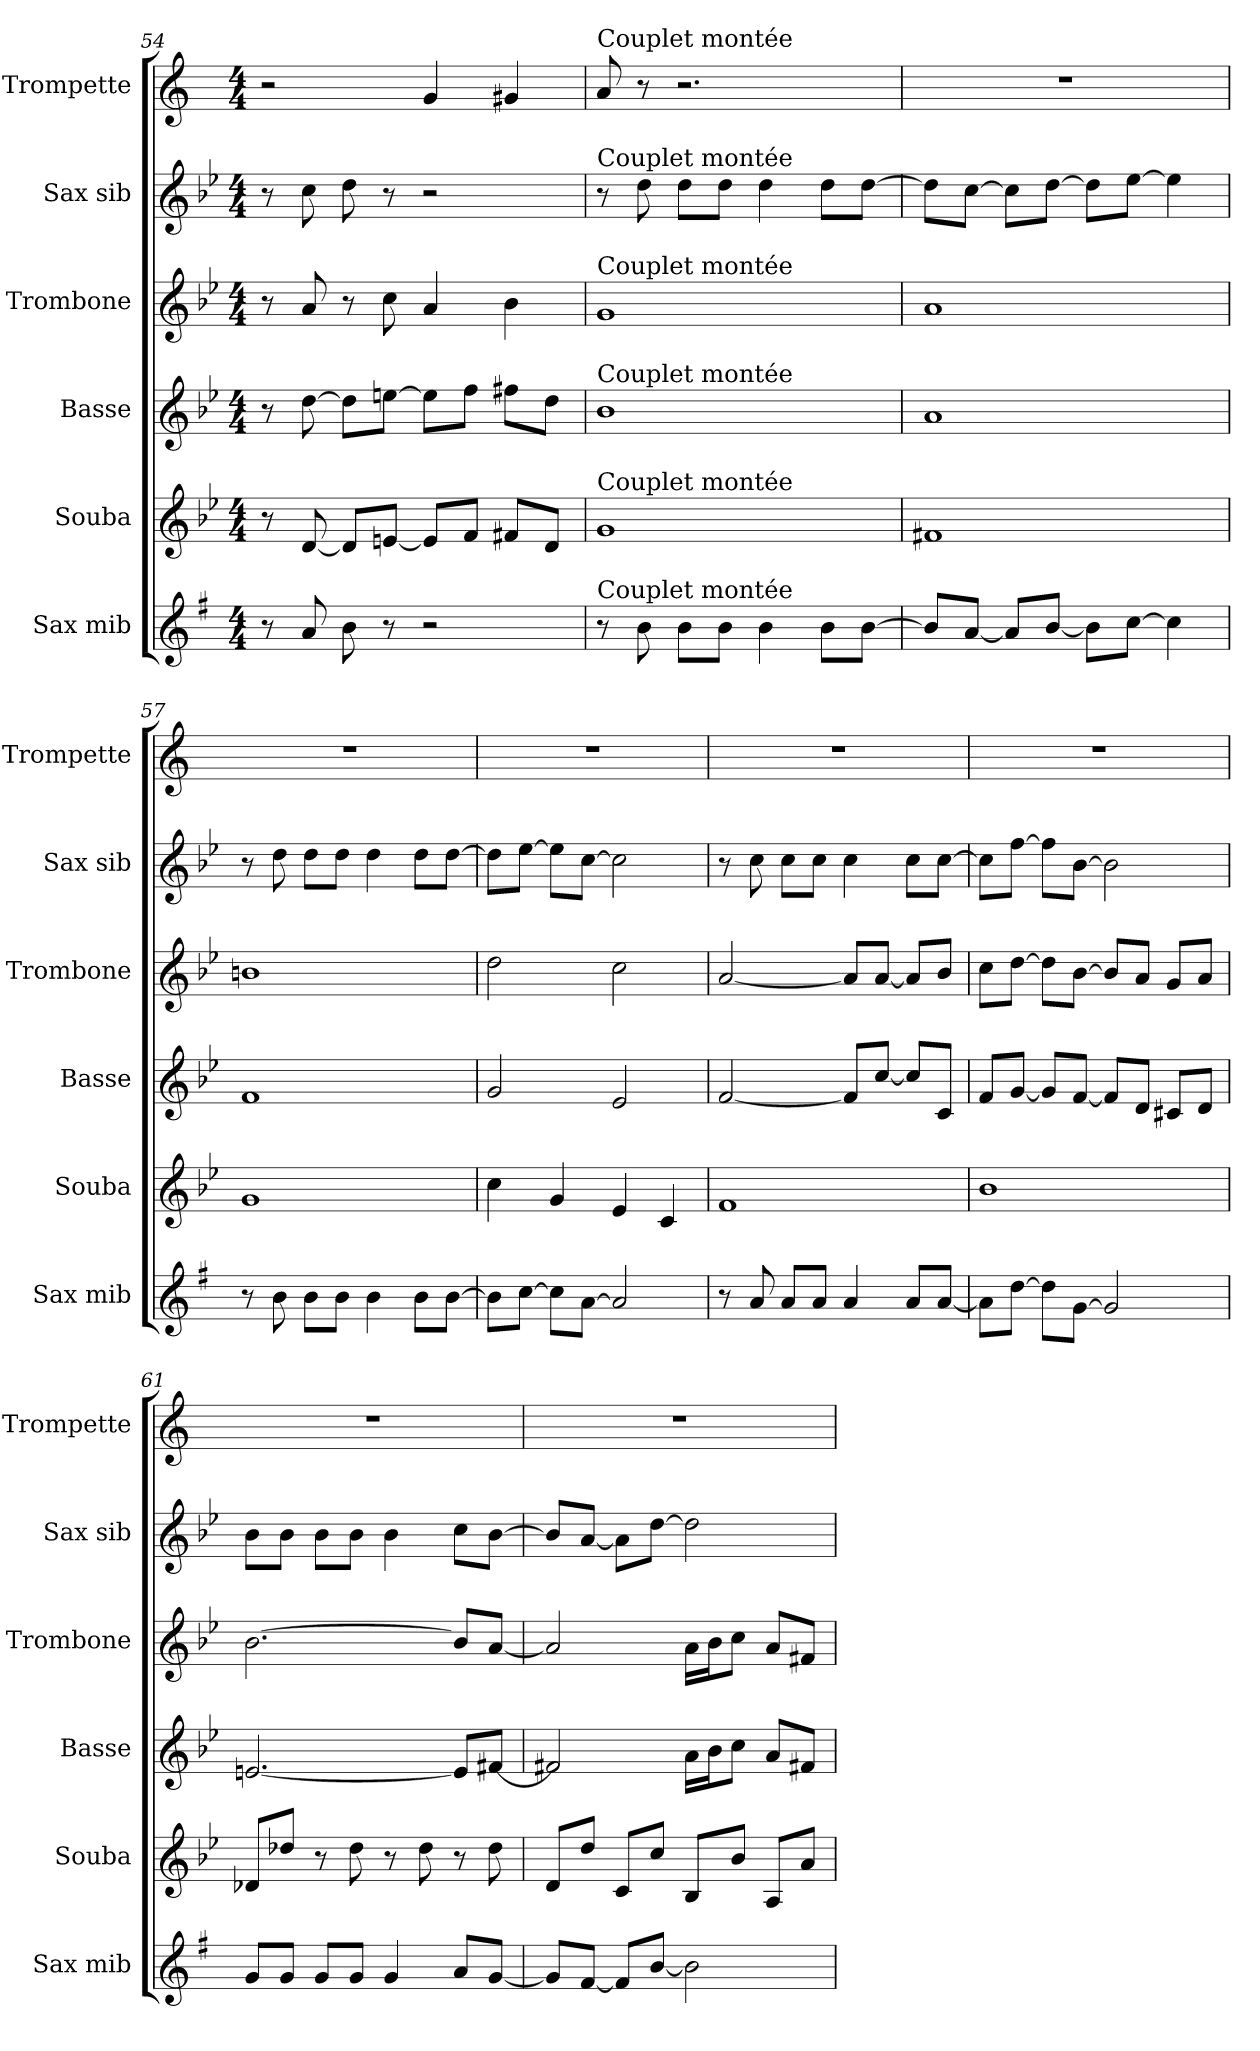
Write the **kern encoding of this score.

**kern	**kern	**kern	**kern	**kern	**kern
*part6	*part5	*part4	*part3	*part2	*part1
*staff6	*staff5	*staff4	*staff3	*staff2	*staff1
*I"Sax mib	*I"Souba	*I"Basse	*I"Trombone	*I"Sax sib	*I"Trompette
*I'Sax mib	*I'Souba	*I'Basse	*I'Trombone	*I'Sax sib	*I'Trompette
*clefG2	*clefG2	*clefG2	*clefG2	*clefG2	*clefG2
*ITrd5c9	*ITrd15c26	*ITrd8c14	*ITrd8c14	*ITrd8c14	*ITrd1c2
*k[b-e-]	*k[b-e-]	*k[b-e-]	*k[b-e-]	*k[b-e-]	*k[b-e-]
*M4/4	*M4/4	*M4/4	*M4/4	*M4/4	*M4/4
=54	=54	=54	=54	=54	=54
8r	8r	8r	8r	8r	2r
8c	[8DD	[8d	8A	8c	.
8d	8DDL]	8dL]	8r	8d	.
8r	[8EEnJ	[8enJ	8c	8r	.
2r	8EEL]	8eL]	4A	2r	4f
.	8FFJ	8fJ	.	.	.
.	8FF#XL	8f#XL	4B-	.	4f#X
.	8DDJ	8dJ	.	.	.
=55	=55	=55	=55	=55	=55
!	!	!	!	!	!LO:TX:t=Couplet montée
!	!	!	!	!LO:TX:t=Couplet montée	!
!	!	!	!LO:TX:t=Couplet montée	!	!
!	!	!LO:TX:t=Couplet montée	!	!	!
!	!LO:TX:t=Couplet montée	!	!	!	!
!LO:TX:t=Couplet montée	!	!	!	!	!
8r	1GG	1B-	1G	8r	8g
8d	.	.	.	8d	8r
8dL	.	.	.	8dL	2.r
8dJ	.	.	.	8dJ	.
4d	.	.	.	4d	.
8dL	.	.	.	8dL	.
[8dJ	.	.	.	[8dJ	.
=56	=56	=56	=56	=56	=56
8dL]	1FF#X	1A	1A	8dL]	1r
[8cJ	.	.	.	[8cJ	.
8cL]	.	.	.	8cL]	.
[8dJ	.	.	.	[8dJ	.
8dL]	.	.	.	8dL]	.
[8e-J	.	.	.	[8e-J	.
4e-]	.	.	.	4e-]	.
=57	=57	=57	=57	=57	=57
8r	1GG	1F	1Bn	8r	1r
8d	.	.	.	8d	.
8dL	.	.	.	8dL	.
8dJ	.	.	.	8dJ	.
4d	.	.	.	4d	.
8dL	.	.	.	8dL	.
[8dJ	.	.	.	[8dJ	.
=58	=58	=58	=58	=58	=58
8dL]	4C	2G	2d	8dL]	1r
[8e-J	.	.	.	[8e-J	.
8e-L]	4GG	.	.	8e-L]	.
[8cJ	.	.	.	[8cJ	.
2c]	4EE-	2E-	2c	2c]	.
.	4CC	.	.	.	.
=59	=59	=59	=59	=59	=59
8r	1FF	[2F	[2A	8r	1r
8c	.	.	.	8c	.
8cL	.	.	.	8cL	.
8cJ	.	.	.	8cJ	.
4c	.	8FL]	8AL]	4c	.
.	.	[8cJ	[8AJ	.	.
8cL	.	8cL]	8AL]	8cL	.
[8cJ	.	8CJ	8B-J	[8cJ	.
=60	=60	=60	=60	=60	=60
8cL]	1BB-	8FL	8cL	8cL]	1r
[8fJ	.	[8GJ	[8dJ	[8fJ	.
8fL]	.	8GL]	8dL]	8fL]	.
[8B-J	.	[8FJ	[8B-J	[8B-J	.
2B-]	.	8FL]	8B-L]	2B-]	.
.	.	8DJ	8AJ	.	.
.	.	8C#XL	8GL	.	.
.	.	8DJ	8AJ	.	.
=61	=61	=61	=61	=61	=61
8B-L	8DD-XL	[2.En	[2.B-	8B-L	1r
8B-J	8D-XJ	.	.	8B-J	.
8B-L	8r	.	.	8B-L	.
8B-J	8D-	.	.	8B-J	.
4B-	8r	.	.	4B-	.
.	8D-	.	.	.	.
8cL	8r	8EL]	8B-L]	8cL	.
[8B-J	8D-	[8F#XJ	[8AJ	[8B-J	.
=62	=62	=62	=62	=62	=62
8B-L]	8DDL	2F#X]	2A]	8B-L]	1r
[8AJ	8DJ	.	.	[8AJ	.
8AL]	8CCL	.	.	8AL]	.
[8dJ	8CJ	.	.	[8dJ	.
2d]	8BBB-L	16ALL	16ALL	2d]	.
.	.	16B-J	16B-J	.	.
.	8BB-J	8cJ	8cJ	.	.
.	8AAAL	8AL	8AL	.	.
.	8AAJ	8F#XJ	8F#XJ	.	.
=	=	=	=	=	=
*-	*-	*-	*-	*-	*-
